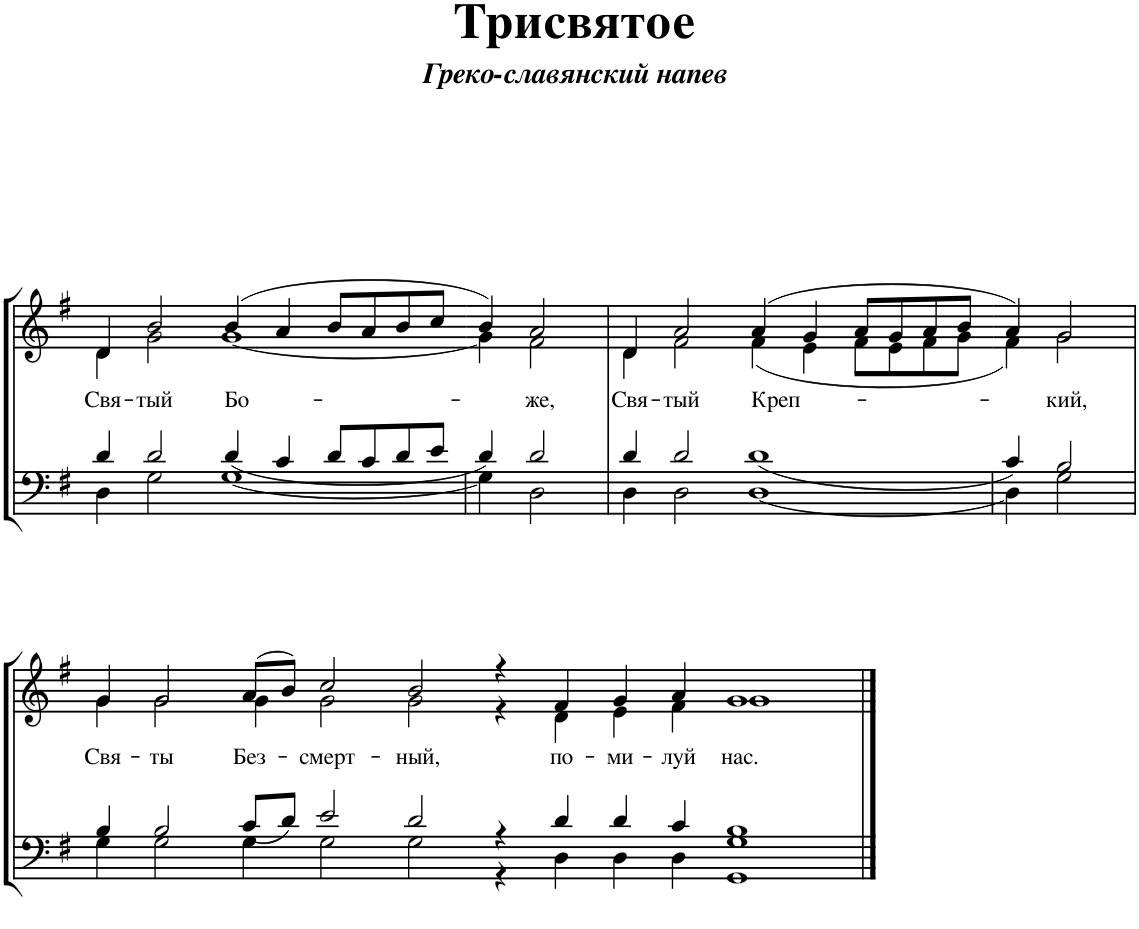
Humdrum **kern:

**kern	**kern	**text
*part1	*part1	*part1
*staff2	*staff1	*staff1
*I"Piano	*	*
*I'Pno.	*	*
*clefF4	*clefG2	*
*k[f#]	*k[f#]	*
*M63/4	*M63/4	*
=1	=1	=1
*^	*^	*
*	*^	*	*	*
!	!	!	!	!	!LO:LY:b
000ryy	4d/	4D\	4d/	4d\	Свя-
!	!	!	!	!	!LO:LY:b
.	2d/	2G\	2b/	2g\	-тый
!	!	!	!	!	!LO:LY:b
.	4d/	[1G	(4b/	[1g	Бо-
.	4c/	.	4a/	.	.
.	8d/L	.	8b/L	.	.
.	8c/	.	8a/	.	.
.	8d/	.	8b/	.	.
.	8e/J	.	8cc/J	.	.
.	1%14ryy	1%14ryy	1%14ryy	1%14ryy	.
4%31ryy	.	.	.	.	.
=2-	=2-	=2-	=2-	=2-	=2-
000ryy	4d/	4G\]	4b/)	4g\]	.
!	!	!	!	!	!LO:LY:b
.	2d/	2D\	2a/	2f#\	-же,
.	1%15ryy	1%15ryy	1%15ryy	1%15ryy	.
4%31ryy	.	.	.	.	.
=3	=3	=3	=3	=3	=3
!	!	!	!	!	!LO:LY:b
000ryy	4d/	4D\	4d/	4d\	Свя-
!	!	!	!	!	!LO:LY:b
.	2d/	2D\	2a/	2f#\	-тый
!	!	!	!	!	!LO:LY:b
.	1d	[1D	(4a/	(4f#\	Креп-
.	.	.	4g/	4e\	.
.	.	.	8a/L	8f#\L	.
.	.	.	8g/	8e\	.
.	.	.	8a/	8f#\	.
.	.	.	8b/J	8g\J	.
.	1%14ryy	1%14ryy	1%14ryy	1%14ryy	.
4%31ryy	.	.	.	.	.
=4-	=4-	=4-	=4-	=4-	=4-
000ryy	4c/	4D\]	4a/)	4f#\)	.
!	!	!	!	!	!LO:LY:b
.	2B/	2G\	2g/	2g\	-кий,
.	1%15ryy	1%15ryy	1%15ryy	1%15ryy	.
4%31ryy	.	.	.	.	.
!!LO:LB:g=z	!!
=5	=5	=5	=5	=5	=5
!	!	!	!	!	!LO:LY:b
00ryy	4B/	4G\	4g/	4g\	Свя-
!	!	!	!	!	!LO:LY:b
.	2B/	2G\	2g/	2g\	-ты
!	!	!	!	!	!LO:LY:b
.	8c/L	4G\	(8a/L	4g\	Без-
.	8d/J	.	8b/J)	.	.
!	!	!	!	!	!LO:LY:b
.	2e/	2G\	2cc/	2g\	-смерт-
!	!	!	!	!	!LO:LY:b
.	2d/	2G\	2b/	2g\	-ный,
.	4r	4r	4r	4r	.
!	!	!	!	!	!LO:LY:b
.	4d/	4D\	4f#/	4d\	по-
!	!	!	!	!	!LO:LY:b
.	4d/	4D\	4g/	4e\	-ми-
!	!	!	!	!	!LO:LY:b
.	4c/	4D\	4a/	4f#\	-луй
!	!	!	!	!	!LO:LY:b
.	1B	1GG 1G	1g	1g	нас.
*v	*v	*v	*	*	*
*	*v	*v	*
==	==	==
*-	*-	*-
